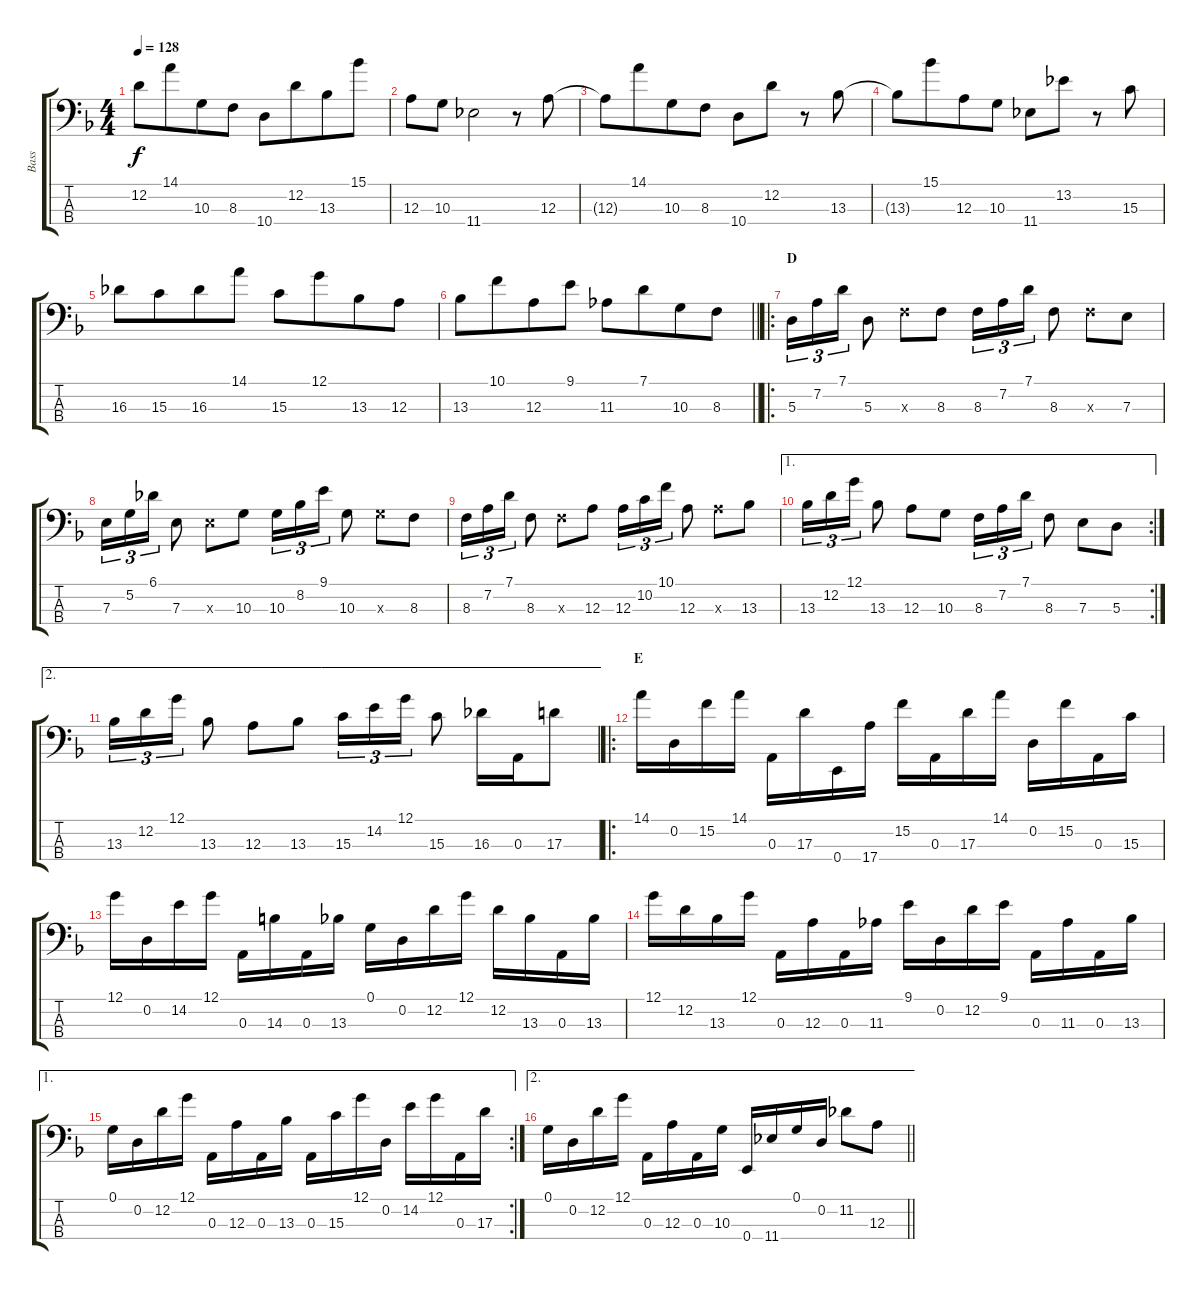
\track ("Bass" "Bass") {instrument electricbassfinger}
\staff {score tabs}
\tuning (G2 D2 A1 E1) {hide}
\ts (4 4)
\tempo 128
\clef f4
\ks f
12.2{t}.8{dy f} 14.1.8{beam merge} 10.3.8 8.3.8 10.4.8 12.2.8{beam merge} 13.3.8 15.1.8 |
12.3.8 10.3.8 11.4.2 r.8 12.3.8 |
12.3{t}.8 14.1.8{beam merge} 10.3.8 8.3.8 10.4.8 12.2.8 r.8 13.3.8 |
13.3{t}.8 15.1.8{beam merge} 12.3.8 10.3.8 11.4.8 13.2.8 r.8 15.3.8 |
16.3.8 15.3.8{beam merge} 16.3.8 14.1.8 15.3.8 12.1.8{beam merge} 13.3.8 12.3.8 |
\barLineRight lightlight
13.3.8 10.1.8{beam merge} 12.3.8 9.1.8 11.3.8 7.1.8{beam merge} 10.3.8 8.3.8 |
\ro
\section ("" "D")
5.3.16{tu (3 2)} 7.2.16{tu (3 2)} 7.1.16{tu (3 2)} 5.3.8 8.3{x}.8 8.3.8 8.3.16{tu (3 2)} 7.2.16{tu (3 2)} 7.1.16{tu (3 2)} 8.3.8 8.3{x}.8 7.3.8 |
7.3.16{tu (3 2)} 5.2.16{tu (3 2)} 6.1.16{tu (3 2)} 7.3.8 7.3{x}.8 10.3.8 10.3.16{tu (3 2)} 8.2.16{tu (3 2)} 9.1.16{tu (3 2)} 10.3.8 10.3{x}.8 8.3.8 |
8.3.16{tu (3 2)} 7.2.16{tu (3 2)} 7.1.16{tu (3 2)} 8.3.8 8.3{x}.8 12.3.8 12.3.16{tu (3 2)} 10.2.16{tu (3 2)} 10.1.16{tu (3 2)} 12.3.8 12.3{x}.8 13.3.8 |
\ae 1
\rc 2
13.3.16{tu (3 2)} 12.2.16{tu (3 2)} 12.1.16{tu (3 2)} 13.3.8 12.3.8 10.3.8 8.3.16{tu (3 2)} 7.2.16{tu (3 2)} 7.1.16{tu (3 2)} 8.3.8 7.3.8 5.3.8 |
\ae 2
13.3.16{tu (3 2)} 12.2.16{tu (3 2)} 12.1.16{tu (3 2)} 13.3.8 12.3.8 13.3.8 15.3.16{tu (3 2)} 14.2.16{tu (3 2)} 12.1.16{tu (3 2)} 15.3.8 16.3.16 0.3.16 17.3.8 |
\ro
\section ("" "E")
14.1.16 0.2.16 15.2.16 14.1.16 0.3.16 17.3.16 0.4.16 17.4.16 15.2.16 0.3.16 17.3.16 14.1.16 0.2.16 15.2.16 0.3.16 15.3.16 |
12.1.16 0.2.16 14.2.16 12.1.16 0.3.16 14.3.16 0.3.16 13.3.16 0.1.16 0.2.16 12.2.16 12.1.16 12.2.16 13.3.16 0.3.16 13.3.16 |
12.1.16 12.2.16 13.3.16 12.1.16 0.3.16 12.3.16 0.3.16 11.3.16 9.1.16 0.2.16 12.2.16 9.1.16 0.3.16 11.3.16 0.3.16 13.3.16 |
\ae 1
\rc 2
0.1.16 0.2.16 12.2.16 12.1.16 0.3.16 12.3.16 0.3.16 13.3.16 0.3.16 15.3.16 12.1.16 0.2.16 14.2.16 12.1.16 0.3.16 17.3.16 |
\ae 2
\barLineRight lightlight
0.1.16 0.2.16 12.2.16 12.1.16 0.3.16 12.3.16 0.3.16 10.3.16 0.4.16 11.4.16 0.1.16 0.2.16 11.2.8 12.3.8
